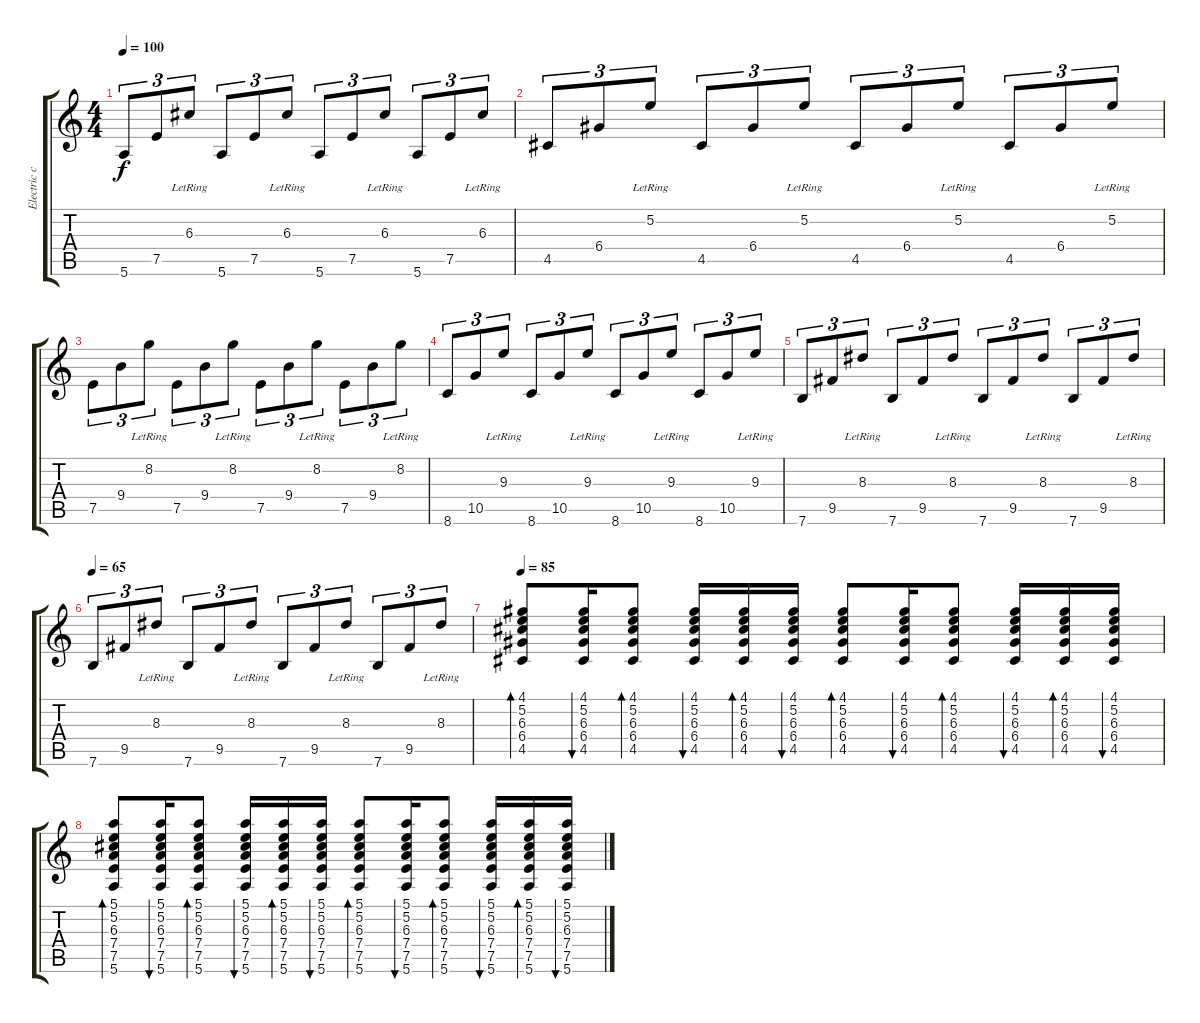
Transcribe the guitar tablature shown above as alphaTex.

\track ("Electric clean" "Electric c") {instrument electricguitarclean}
\staff {score tabs}
\tuning (E4 B3 G3 D3 A2 E2) {hide}
\ts (4 4)
\tempo 100
\clef g2
\ks c
5.6.8{tu (3 2) dy f volume 8} 7.5.8{tu (3 2)} 6.3{lr}.8{tu (3 2) volume 16} 5.6.8{tu (3 2) volume 8} 7.5.8{tu (3 2)} 6.3{lr}.8{tu (3 2) volume 10} 5.6.8{tu (3 2) volume 8} 7.5.8{tu (3 2)} 6.3{lr}.8{tu (3 2)} 5.6.8{tu (3 2)} 7.5.8{tu (3 2)} 6.3{lr}.8{tu (3 2) volume 3} |
4.5.8{tu (3 2) volume 8} 6.4.8{tu (3 2)} 5.2{lr}.8{tu (3 2) volume 16} 4.5.8{tu (3 2) volume 8} 6.4.8{tu (3 2)} 5.2{lr}.8{tu (3 2) volume 10} 4.5.8{tu (3 2) volume 8} 6.4.8{tu (3 2)} 5.2{lr}.8{tu (3 2)} 4.5.8{tu (3 2)} 6.4.8{tu (3 2)} 5.2{lr}.8{tu (3 2) volume 3} |
7.5.8{tu (3 2) volume 8} 9.4.8{tu (3 2)} 8.2{lr}.8{tu (3 2) volume 16} 7.5.8{tu (3 2) volume 8} 9.4.8{tu (3 2)} 8.2{lr}.8{tu (3 2) volume 10} 7.5.8{tu (3 2) volume 8} 9.4.8{tu (3 2)} 8.2{lr}.8{tu (3 2)} 7.5.8{tu (3 2)} 9.4.8{tu (3 2)} 8.2{lr}.8{tu (3 2) volume 3} |
8.6.8{tu (3 2) volume 8} 10.5.8{tu (3 2)} 9.3{lr}.8{tu (3 2) volume 16} 8.6.8{tu (3 2) volume 8} 10.5.8{tu (3 2)} 9.3{lr}.8{tu (3 2) volume 10} 8.6.8{tu (3 2) volume 8} 10.5.8{tu (3 2)} 9.3{lr}.8{tu (3 2)} 8.6.8{tu (3 2)} 10.5.8{tu (3 2)} 9.3{lr}.8{tu (3 2) volume 3} |
7.6.8{tu (3 2) volume 8} 9.5.8{tu (3 2)} 8.3{lr}.8{tu (3 2) volume 16} 7.6.8{tu (3 2) volume 8} 9.5.8{tu (3 2)} 8.3{lr}.8{tu (3 2) volume 10} 7.6.8{tu (3 2) volume 8} 9.5.8{tu (3 2)} 8.3{lr}.8{tu (3 2)} 7.6.8{tu (3 2)} 9.5.8{tu (3 2)} 8.3{lr}.8{tu (3 2) volume 3} |
\tempo 65
7.6.8{tu (3 2)} 9.5.8{tu (3 2)} 8.3{lr}.8{tu (3 2)} 7.6.8{tu (3 2)} 9.5.8{tu (3 2)} 8.3{lr}.8{tu (3 2)} 7.6.8{tu (3 2)} 9.5.8{tu (3 2)} 8.3{lr}.8{tu (3 2)} 7.6.8{tu (3 2)} 9.5.8{tu (3 2)} 8.3{lr}.8{tu (3 2)} |
\tempo 85
(4.1 5.2 6.3 6.4 4.5).8{bd 60 volume 10} (4.1 5.2 6.3 6.4 4.5).16{bu 60} (4.1 5.2 6.3 6.4 4.5).8{bd 60} (4.1 5.2 6.3 6.4 4.5).16{bu 60} (4.1 5.2 6.3 6.4 4.5).16{bd 60} (4.1 5.2 6.3 6.4 4.5).16{bu 60} (4.1 5.2 6.3 6.4 4.5).8{bd 60} (4.1 5.2 6.3 6.4 4.5).16{bu 60} (4.1 5.2 6.3 6.4 4.5).8{bd 60} (4.1 5.2 6.3 6.4 4.5).16{bu 60} (4.1 5.2 6.3 6.4 4.5).16{bd 60} (4.1 5.2 6.3 6.4 4.5).16{bu 60} |
(5.1 5.2 6.3 7.4 7.5 5.6).8{bd 60} (5.1 5.2 6.3 7.4 7.5 5.6).16{bu 60} (5.1 5.2 6.3 7.4 7.5 5.6).8{bd 60} (5.1 5.2 6.3 7.4 7.5 5.6).16{bu 60} (5.1 5.2 6.3 7.4 7.5 5.6).16{bd 60} (5.1 5.2 6.3 7.4 7.5 5.6).16{bu 60} (5.1 5.2 6.3 7.4 7.5 5.6).8{bd 60} (5.1 5.2 6.3 7.4 7.5 5.6).16{bu 60} (5.1 5.2 6.3 7.4 7.5 5.6).8{bd 60} (5.1 5.2 6.3 7.4 7.5 5.6).16{bu 60} (5.1 5.2 6.3 7.4 7.5 5.6).16{bd 60} (5.1 5.2 6.3 7.4 7.5 5.6).16{bu 60}
